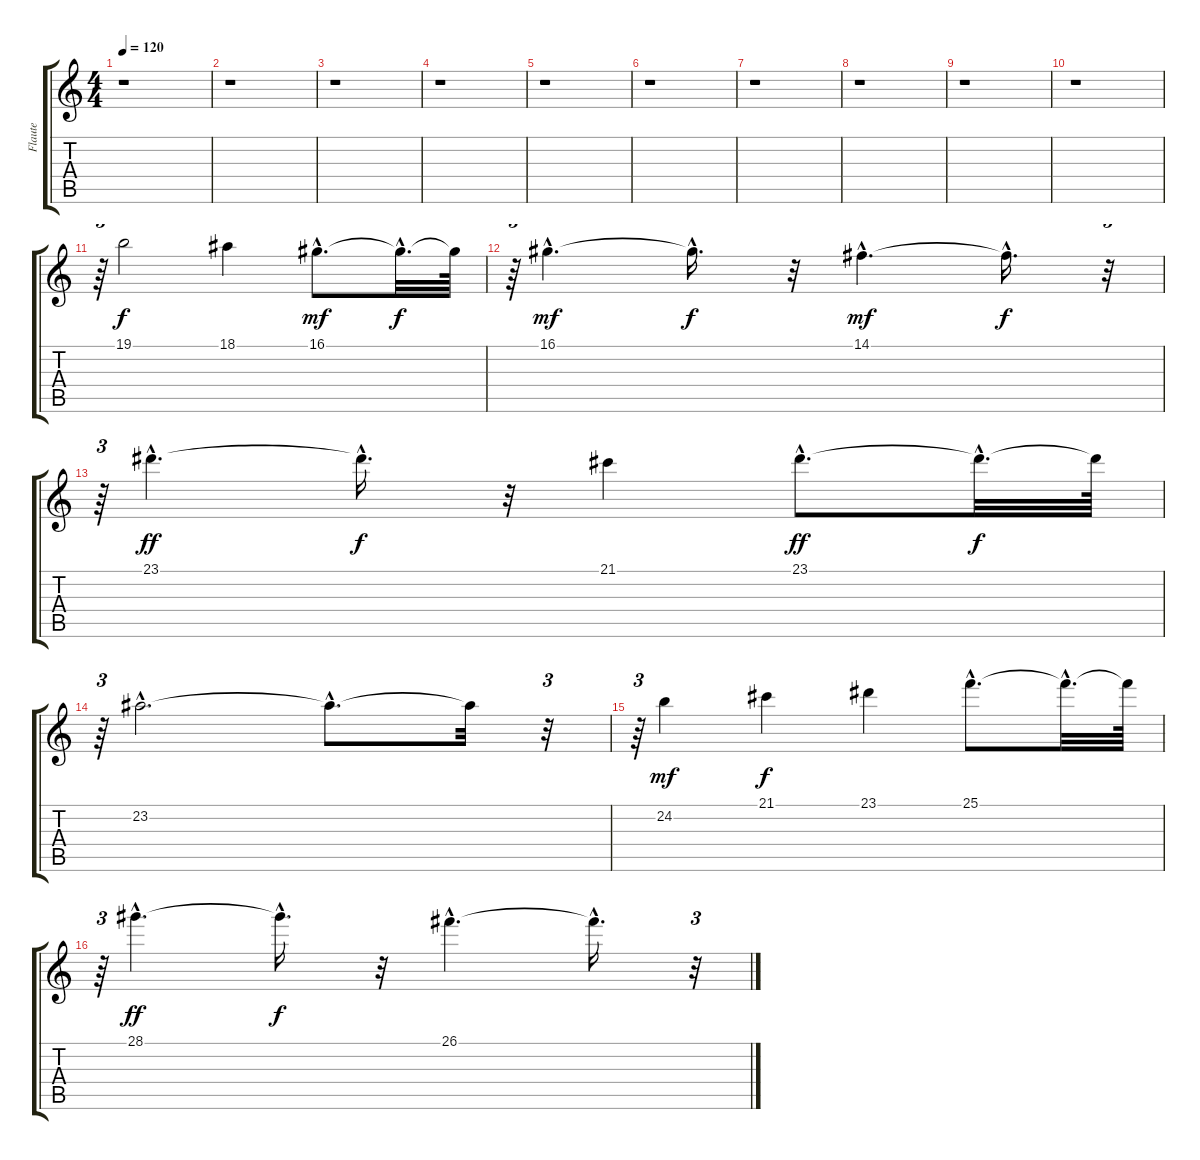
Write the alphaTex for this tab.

\track ("Flaute" "Flaute") {instrument flute}
\staff {score tabs}
\tuning (E4 B3 G3 D3 A2 E2) {hide}
\ts (4 4)
\tempo 120
\clef g2
\ks c
r.1{dy f} |
r.1 |
r.1 |
r.1 |
r.1 |
r.1 |
r.1 |
r.1 |
r.1 |
r.1 |
r.64{tu (3 2)} 19.1.2{balance 12 instrument piccolo} 18.1.4 16.1{hac}.8{d dy mf} 16.1{hac t}.32{d dy f} 16.1{t}.64 |
r.64{tu (3 2)} 16.1{hac}.4{d dy mf} 16.1{hac t}.16{d dy f} r.32 14.1{hac}.4{d dy mf} 14.1{hac t}.16{d dy f} r.32{tu (3 2)} |
r.64{tu (3 2)} 23.1{hac}.4{d dy ff} 23.1{hac t}.16{d dy f} r.32 21.1.4 23.1{hac}.8{d dy ff} 23.1{hac t}.32{d dy f} 23.1{t}.64 |
r.64{tu (3 2)} 23.2{hac}.2{d} 23.2{hac t}.8{d} 23.2{t}.32 r.32{tu (3 2)} |
r.64{tu (3 2)} 24.2.4{dy mf} 21.1.4{dy f} 23.1.4 25.1{hac}.8{d} 25.1{hac t}.32{d} 25.1{t}.64 |
r.64{tu (3 2)} 28.1{hac}.4{d dy ff} 28.1{hac t}.16{d dy f} r.32 26.1{hac}.4{d} 26.1{hac t}.16{d} r.32{tu (3 2)}
